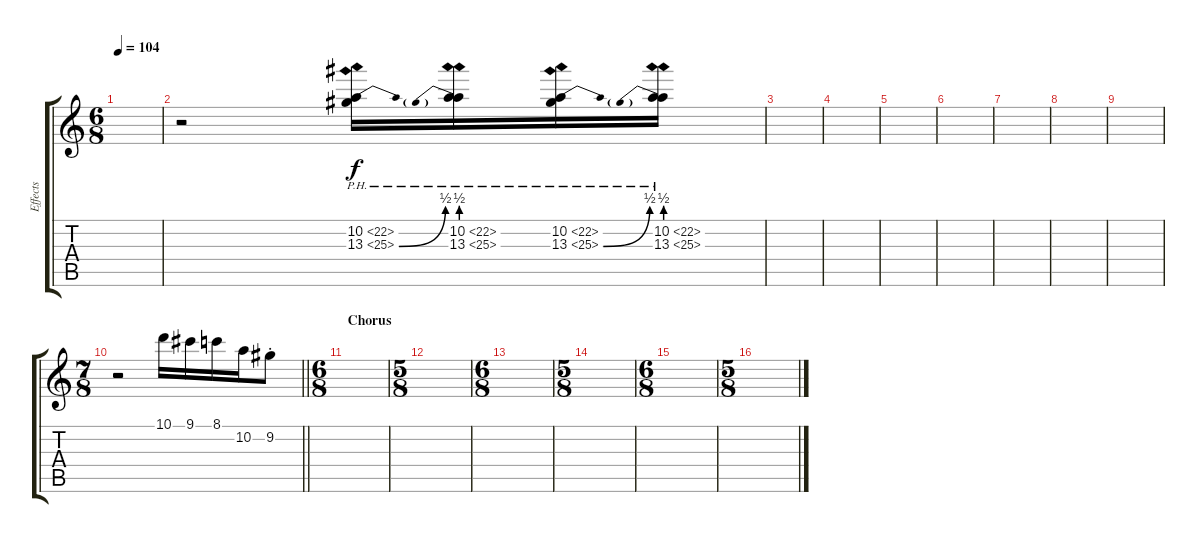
\track ("Effects" "Effects") {instrument guitarharmonics}
\staff {score tabs}
\tuning (E4 B3 G3 D3 A2 E2) {hide}
\ts (6 8)
\tempo 104
\clef g2
\ks c
|
r.2 (10.2{ph 12} 13.3{be (bend 0 0 60 2) ph 12}).16{volume 10 instrument distortionguitar} (10.2{ph 12} 13.3{be (prebend 0 2 60 2) ph 12}).16 (10.2{ph 12} 13.3{be (bend 0 0 60 2) ph 12}).16 (10.2{ph 12} 13.3{be (prebend 0 2 60 2) ph 12}).16 |
|
|
|
|
|
|
|
\ts (7 8)
\barLineRight lightlight
r.2 10.1.16 9.1.16 8.1.16 10.2.16 9.2{st}.8 |
\ts (6 8)
\section ("" "Chorus")
|
\ts (5 8)
|
\ts (6 8)
|
\ts (5 8)
|
\ts (6 8)
|
\ts (5 8)
